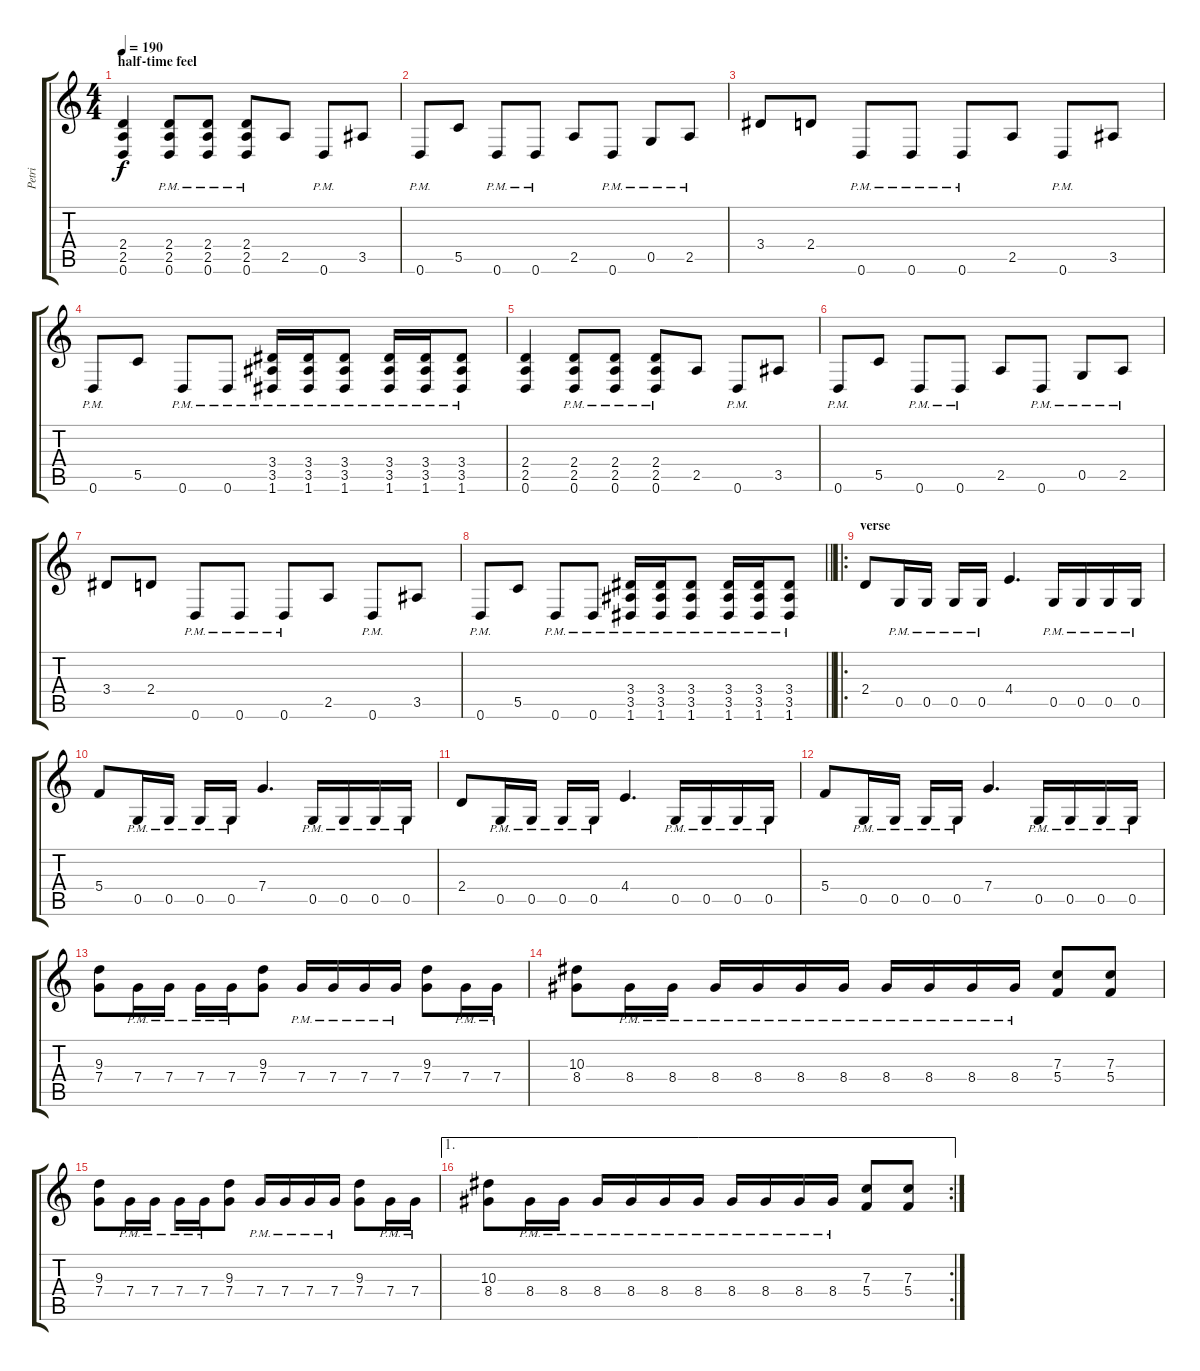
\track ("Petri" "Petri") {instrument distortionguitar}
\staff {score tabs}
\tuning (D4 A3 F3 C3 G2 D2) {hide}
\ts (4 4)
\section ("" "half-time feel")
\tempo 190
\clef g2
\ks c
(2.4 2.5 0.6).4{dy f} (2.4{pm} 2.5{pm} 0.6{pm}).8 (2.4{pm} 2.5{pm} 0.6{pm}).8 (2.4{pm} 2.5{pm} 0.6{pm}).8 2.5.8 0.6{pm}.8 3.5.8 |
0.6{pm}.8 5.5.8 0.6{pm}.8 0.6{pm}.8 2.5.8 0.6{pm}.8 0.5{pm}.8 2.5{pm}.8 |
3.4.8 2.4.8 0.6{pm}.8 0.6{pm}.8 0.6{pm}.8 2.5.8 0.6{pm}.8 3.5.8 |
0.6{pm}.8 5.5.8 0.6{pm}.8 0.6{pm}.8 (3.4{pm} 3.5{pm} 1.6{pm}).16 (3.4{pm} 3.5{pm} 1.6{pm}).16 (3.4{pm} 3.5{pm} 1.6{pm}).8 (3.4{pm} 3.5{pm} 1.6{pm}).16 (3.4{pm} 3.5{pm} 1.6{pm}).16 (3.4{pm} 3.5{pm} 1.6{pm}).8 |
(2.4 2.5 0.6).4 (2.4{pm} 2.5{pm} 0.6{pm}).8 (2.4{pm} 2.5{pm} 0.6{pm}).8 (2.4{pm} 2.5{pm} 0.6{pm}).8 2.5.8 0.6{pm}.8 3.5.8 |
0.6{pm}.8 5.5.8 0.6{pm}.8 0.6{pm}.8 2.5.8 0.6{pm}.8 0.5{pm}.8 2.5{pm}.8 |
3.4.8 2.4.8 0.6{pm}.8 0.6{pm}.8 0.6{pm}.8 2.5.8 0.6{pm}.8 3.5.8 |
\barLineRight lightlight
0.6{pm}.8 5.5.8 0.6{pm}.8 0.6{pm}.8 (3.4{pm} 3.5{pm} 1.6{pm}).16 (3.4{pm} 3.5{pm} 1.6{pm}).16 (3.4{pm} 3.5{pm} 1.6{pm}).8 (3.4{pm} 3.5{pm} 1.6{pm}).16 (3.4{pm} 3.5{pm} 1.6{pm}).16 (3.4{pm} 3.5{pm} 1.6{pm}).8 |
\ro
\section ("" "verse")
2.4.8 0.5{pm}.16 0.5{pm}.16 0.5{pm}.16 0.5{pm}.16 4.4.4{d} 0.5{pm}.16 0.5{pm}.16 0.5{pm}.16 0.5{pm}.16 |
5.4.8 0.5{pm}.16 0.5{pm}.16 0.5{pm}.16 0.5{pm}.16 7.4.4{d} 0.5{pm}.16 0.5{pm}.16 0.5{pm}.16 0.5{pm}.16 |
2.4.8 0.5{pm}.16 0.5{pm}.16 0.5{pm}.16 0.5{pm}.16 4.4.4{d} 0.5{pm}.16 0.5{pm}.16 0.5{pm}.16 0.5{pm}.16 |
5.4.8 0.5{pm}.16 0.5{pm}.16 0.5{pm}.16 0.5{pm}.16 7.4.4{d} 0.5{pm}.16 0.5{pm}.16 0.5{pm}.16 0.5{pm}.16 |
(9.3 7.4).8 7.4{pm}.16 7.4{pm}.16 7.4{pm}.16 7.4{pm}.16 (9.3 7.4).8 7.4{pm}.16 7.4{pm}.16 7.4{pm}.16 7.4{pm}.16 (9.3 7.4).8 7.4{pm}.16 7.4{pm}.16 |
(10.3 8.4).8 8.4{pm}.16 8.4{pm}.16 8.4{pm}.16 8.4{pm}.16 8.4{pm}.16 8.4{pm}.16 8.4{pm}.16 8.4{pm}.16 8.4{pm}.16 8.4{pm}.16 (7.3 5.4).8 (7.3 5.4).8 |
(9.3 7.4).8 7.4{pm}.16 7.4{pm}.16 7.4{pm}.16 7.4{pm}.16 (9.3 7.4).8 7.4{pm}.16 7.4{pm}.16 7.4{pm}.16 7.4{pm}.16 (9.3 7.4).8 7.4{pm}.16 7.4{pm}.16 |
\ae 1
\rc 2
(10.3 8.4).8 8.4{pm}.16 8.4{pm}.16 8.4{pm}.16 8.4{pm}.16 8.4{pm}.16 8.4{pm}.16 8.4{pm}.16 8.4{pm}.16 8.4{pm}.16 8.4{pm}.16 (7.3 5.4).8 (7.3 5.4).8
